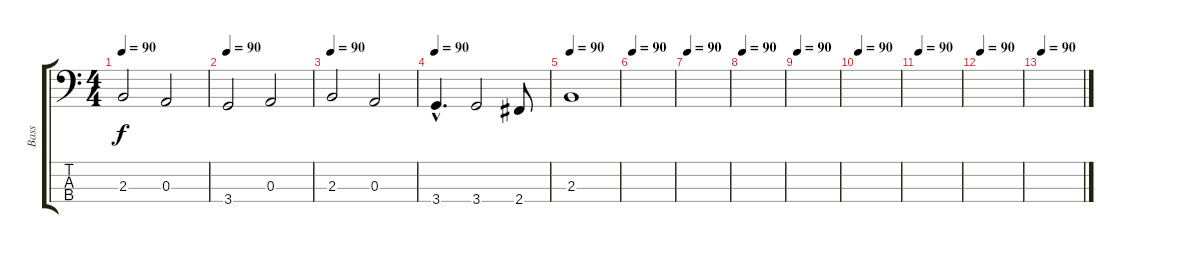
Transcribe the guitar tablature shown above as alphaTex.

\track ("Bass" "Bass") {instrument electricbasspick}
\staff {score tabs}
\tuning (G2 D2 A1 E1) {hide}
\ts (4 4)
\tempo 90
\clef f4
\ks c
2.3.2{dy f} 0.3.2 |
\tempo 90
3.4.2 0.3.2 |
\tempo 90
2.3.2 0.3.2 |
\tempo 90
3.4{hac}.4{d} 3.4.2 2.4.8 |
\tempo 90
2.3.1 |
\tempo 90
|
\tempo 90
|
\tempo 90
|
\tempo 90
|
\tempo 90
|
\tempo 90
|
\tempo 90
|
\tempo 90
